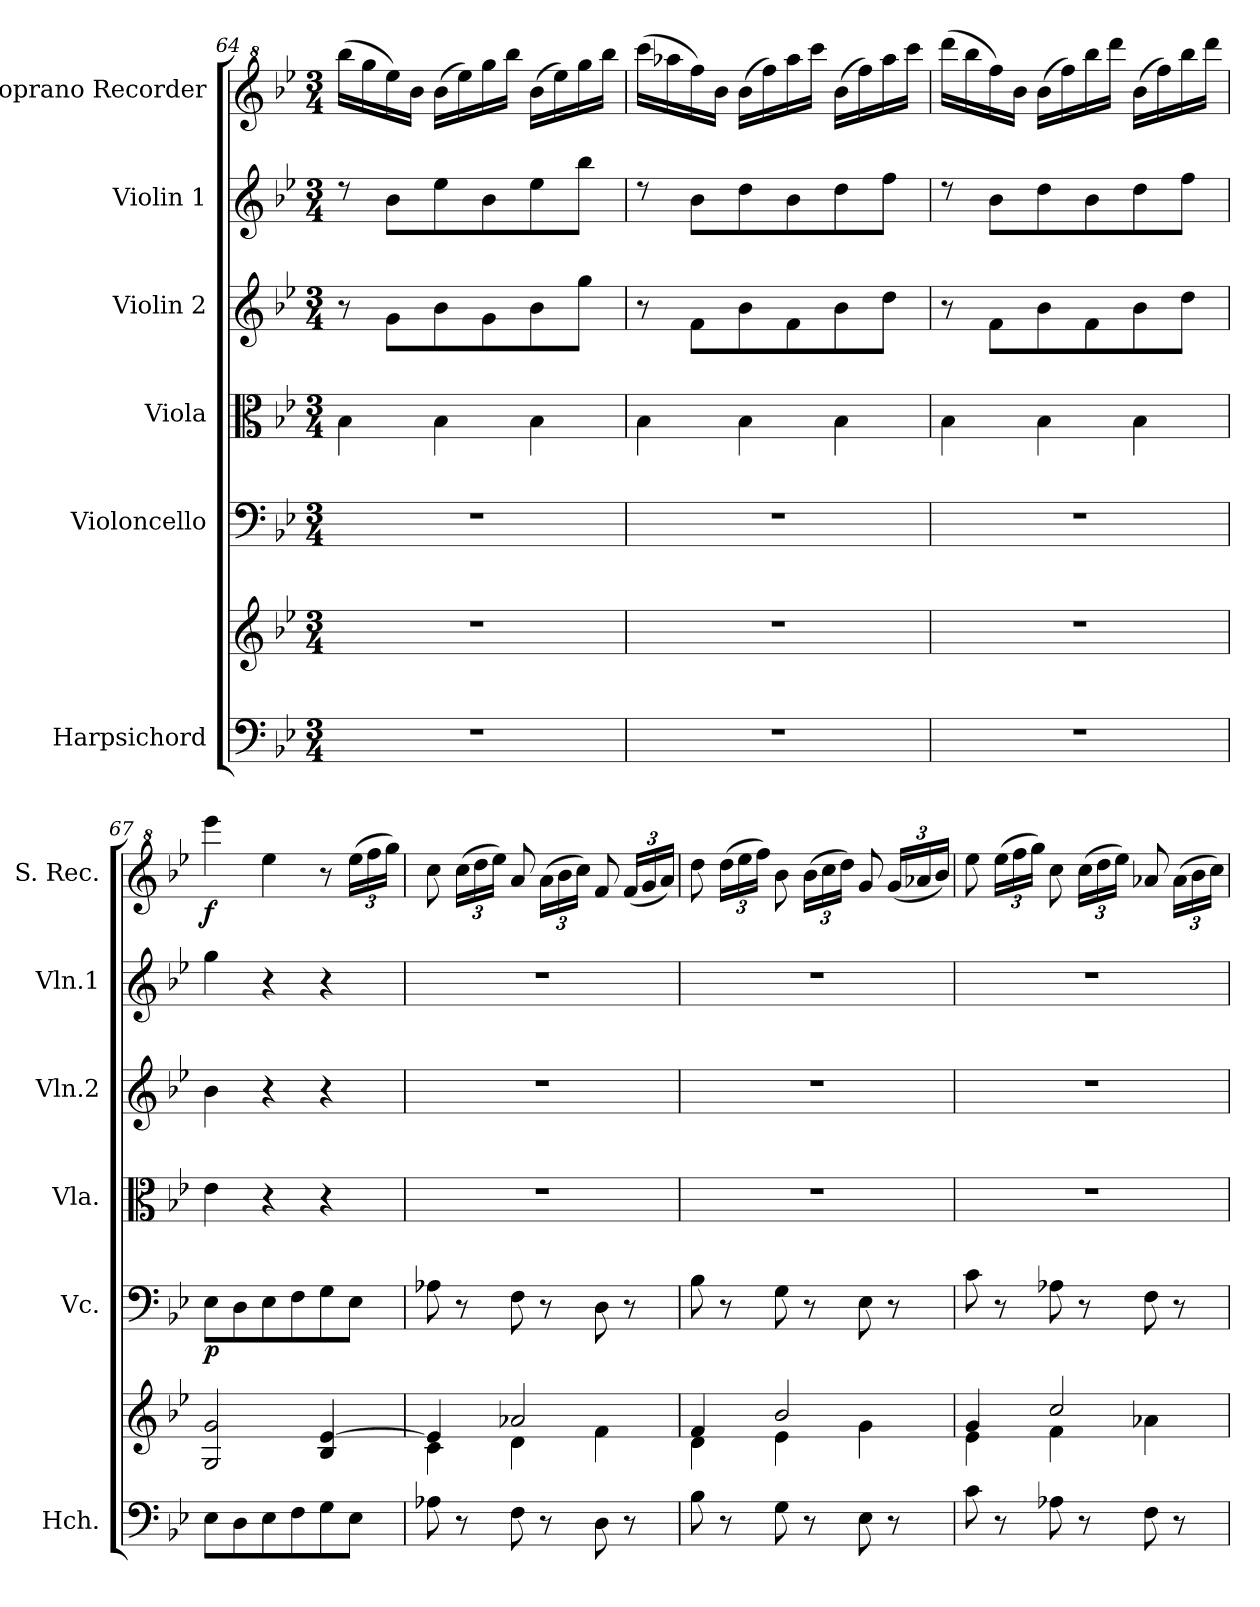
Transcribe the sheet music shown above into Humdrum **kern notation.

**kern	**kern	**kern	**dynam	**kern	**kern	**kern	**kern	**dynam
*part6	*part6	*part5	*part5	*part4	*part3	*part2	*part1	*part1
*staff7	*staff6	*staff5	*staff5	*staff4	*staff3	*staff2	*staff1	*staff1
*I"Harpsichord	*	*I"Violoncello	*	*I"Viola	*I"Violin 2	*I"Violin 1	*I"Soprano Recorder	*
*I'Hch.	*	*I'Vc.	*	*I'Vla.	*I'Vln.2	*I'Vln.1	*I'S. Rec.	*
*clefF4	*clefG2	*clefF4	*	*clefC3	*clefG2	*clefG2	*clefG^2	*
*k[b-e-]	*k[b-e-]	*k[b-e-]	*	*k[b-e-]	*k[b-e-]	*k[b-e-]	*k[b-e-]	*
*M3/4	*M3/4	*M3/4	*	*M3/4	*M3/4	*M3/4	*M3/4	*
=64	=64	=64	=64	=64	=64	=64	=64	=64
2.r	2.r	2.r	.	4B-\	8r	8rdd	(16bbb-\LL	.
.	.	.	.	.	.	.	16ggg\	.
.	.	.	.	.	8g\L	8b-\L	16eee-\)	.
.	.	.	.	.	.	.	16bb-\JJ	.
.	.	.	.	4B-\	8b-\	8ee-\	(16bb-\LL	.
.	.	.	.	.	.	.	16eee-\)	.
.	.	.	.	.	8g\	8b-\	16ggg\	.
.	.	.	.	.	.	.	16bbb-\JJ	.
.	.	.	.	4B-\	8b-\	8ee-\	(16bb-\LL	.
.	.	.	.	.	.	.	16eee-\)	.
.	.	.	.	.	8gg\J	8bb-\J	16ggg\	.
.	.	.	.	.	.	.	16bbb-\JJ	.
=65	=65	=65	=65	=65	=65	=65	=65	=65
2.r	2.r	2.r	.	4B-\	8r	8rdd	(16cccc\LL	.
.	.	.	.	.	.	.	16aaa-X\	.
.	.	.	.	.	8f\L	8b-\L	16fff\)	.
.	.	.	.	.	.	.	16bb-\JJ	.
.	.	.	.	4B-\	8b-\	8dd\	(16bb-\LL	.
.	.	.	.	.	.	.	16fff\)	.
.	.	.	.	.	8f\	8b-\	16aaa-\	.
.	.	.	.	.	.	.	16cccc\JJ	.
.	.	.	.	4B-\	8b-\	8dd\	(16bb-\LL	.
.	.	.	.	.	.	.	16fff\)	.
.	.	.	.	.	8dd\J	8ff\J	16aaa-\	.
.	.	.	.	.	.	.	16cccc\JJ	.
=66	=66	=66	=66	=66	=66	=66	=66	=66
2.r	2.r	2.r	.	4B-\	8r	8rdd	(16dddd\LL	.
.	.	.	.	.	.	.	16bbb-\	.
.	.	.	.	.	8f\L	8b-\L	16fff\)	.
.	.	.	.	.	.	.	16bb-\JJ	.
.	.	.	.	4B-\	8b-\	8dd\	(16bb-\LL	.
.	.	.	.	.	.	.	16fff\)	.
.	.	.	.	.	8f\	8b-\	16bbb-\	.
.	.	.	.	.	.	.	16dddd\JJ	.
.	.	.	.	4B-\	8b-\	8dd\	(16bb-\LL	.
.	.	.	.	.	.	.	16fff\)	.
.	.	.	.	.	8dd\J	8ff\J	16bbb-\	.
.	.	.	.	.	.	.	16dddd\JJ	.
=67	=67	=67	=67	=67	=67	=67	=67	=67
!	!	!	!LO:DY:b	!	!	!	!	!LO:DY:b
8E-\L	2G/ 2g/	8E-\L	p	4e-\	4b-\	4gg\	4eeee-\	f
8D\	.	8D\	.	.	.	.	.	.
8E-\	.	8E-\	.	4r	4r	4r	4eee-\	.
8F\	.	8F\	.	.	.	.	.	.
8G\	4B-/ [4e-/	8G\	.	4r	4r	4r	8r	.
*	*	*	*	*	*	*	*Xbrackettup	*
8E-\J	.	8E-\J	.	.	.	.	(>24eee-\LL	.
.	.	.	.	.	.	.	24fff\	.
.	.	.	.	.	.	.	24ggg\JJ)	.
!!LO:PB:g=z
=68	=68	=68	=68	=68	=68	=68	=68	=68
*	*^	*	*	*	*	*	*	*
8A-X\	4e-/]	4c\	8A-X\	.	2.r	2.r	2.r	8ccc\	.
8r	.	.	8r	.	.	.	.	(24ccc\LL	.
.	.	.	.	.	.	.	.	24ddd\	.
.	.	.	.	.	.	.	.	24eee-\JJ)	.
8F\	2a-X/	4d\	8F\	.	.	.	.	8aa/	.
8r	.	.	8r	.	.	.	.	(24aa\LL	.
.	.	.	.	.	.	.	.	24bb-\	.
.	.	.	.	.	.	.	.	24ccc\JJ)	.
8D\	.	4f\	8D\	.	.	.	.	8ff/	.
8r	.	.	8r	.	.	.	.	(24ff/LL	.
.	.	.	.	.	.	.	.	24gg/	.
.	.	.	.	.	.	.	.	24aa/JJ)	.
=69	=69	=69	=69	=69	=69	=69	=69	=69	=69
8B-\	4f/	4d\	8B-\	.	2.r	2.r	2.r	8ddd\	.
8r	.	.	8r	.	.	.	.	(24ddd\LL	.
.	.	.	.	.	.	.	.	24eee-\	.
.	.	.	.	.	.	.	.	24fff\JJ)	.
8G\	2b-/	4e-\	8G\	.	.	.	.	8bb-\	.
8r	.	.	8r	.	.	.	.	(24bb-\LL	.
.	.	.	.	.	.	.	.	24ccc\	.
.	.	.	.	.	.	.	.	24ddd\JJ)	.
8E-\	.	4g\	8E-\	.	.	.	.	8gg/	.
8r	.	.	8r	.	.	.	.	(24gg/LL	.
.	.	.	.	.	.	.	.	24aa-X/	.
.	.	.	.	.	.	.	.	24bb-/JJ)	.
=70	=70	=70	=70	=70	=70	=70	=70	=70	=70
8c\	4g/	4e-\	8c\	.	2.r	2.r	2.r	8eee-\	.
8r	.	.	8r	.	.	.	.	(24eee-\LL	.
.	.	.	.	.	.	.	.	24fff\	.
.	.	.	.	.	.	.	.	24ggg\JJ)	.
8A-X\	2cc/	4f\	8A-X\	.	.	.	.	8ccc\	.
8r	.	.	8r	.	.	.	.	(24ccc\LL	.
.	.	.	.	.	.	.	.	24ddd\	.
.	.	.	.	.	.	.	.	24eee-\JJ)	.
8F\	.	4a-X\	8F\	.	.	.	.	8aa-X/	.
8r	.	.	8r	.	.	.	.	(24aa-\LL	.
.	.	.	.	.	.	.	.	24bb-\	.
.	.	.	.	.	.	.	.	24ccc\JJ)	.
*	*v	*v	*	*	*	*	*	*	*
=	=	=	=	=	=	=	=	=
*-	*-	*-	*-	*-	*-	*-	*-	*-
